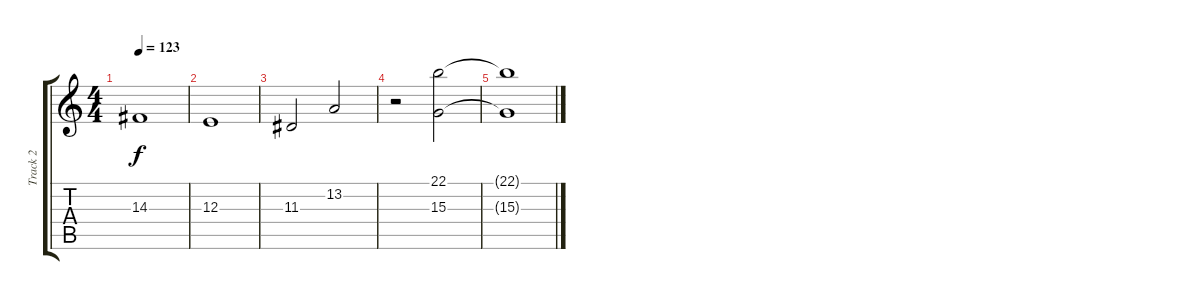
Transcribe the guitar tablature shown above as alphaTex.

\track ("Track 2" "Track 2") {instrument violin bank 255}
\staff {score tabs}
\tuning (Db4 Ab3 E3 B2 Gb2 B1) {hide}
\ts (4 4)
\tempo 123
\clef g2
\ks c
14.3.1{dy f} |
12.3.1 |
11.3.2 13.2.2 |
r.2 (22.1 15.3).2 |
(22.1{t} 15.3{t}).1
